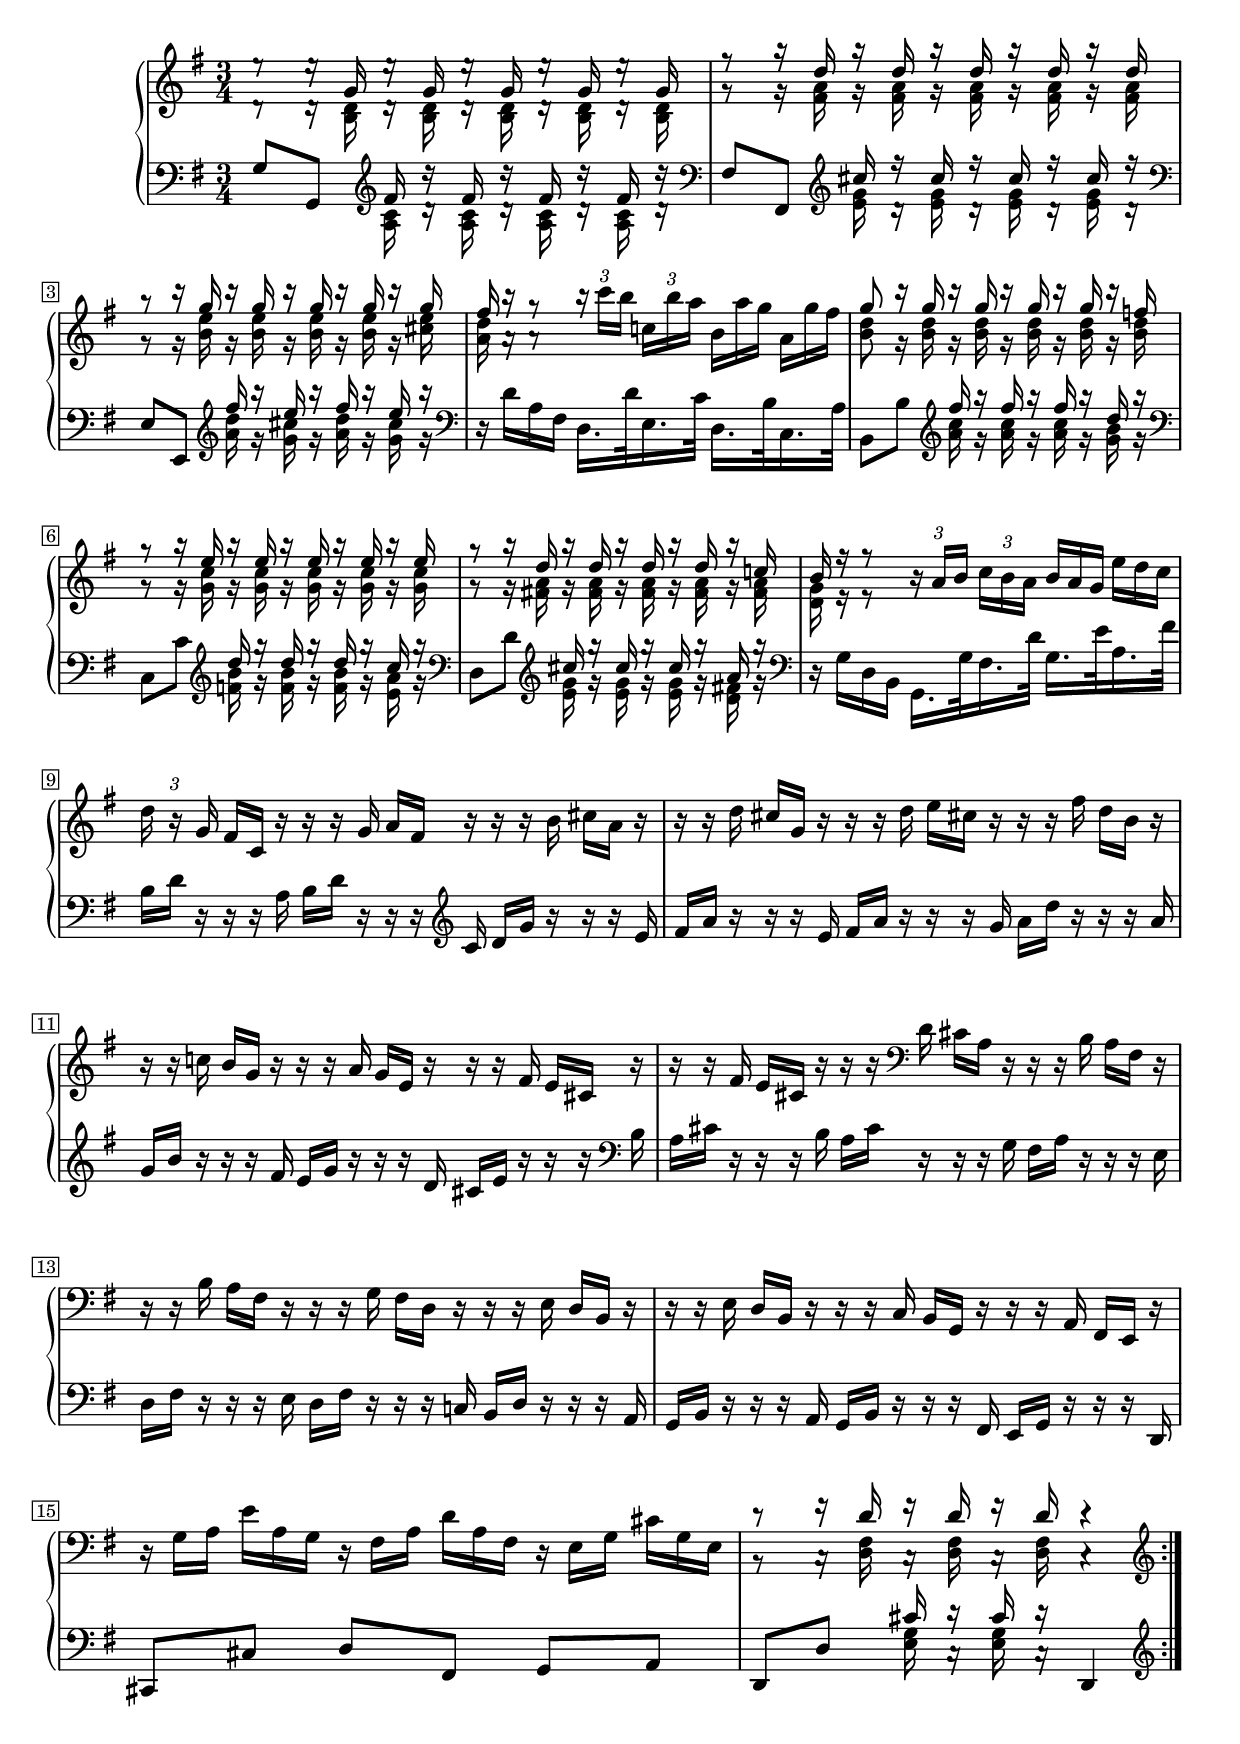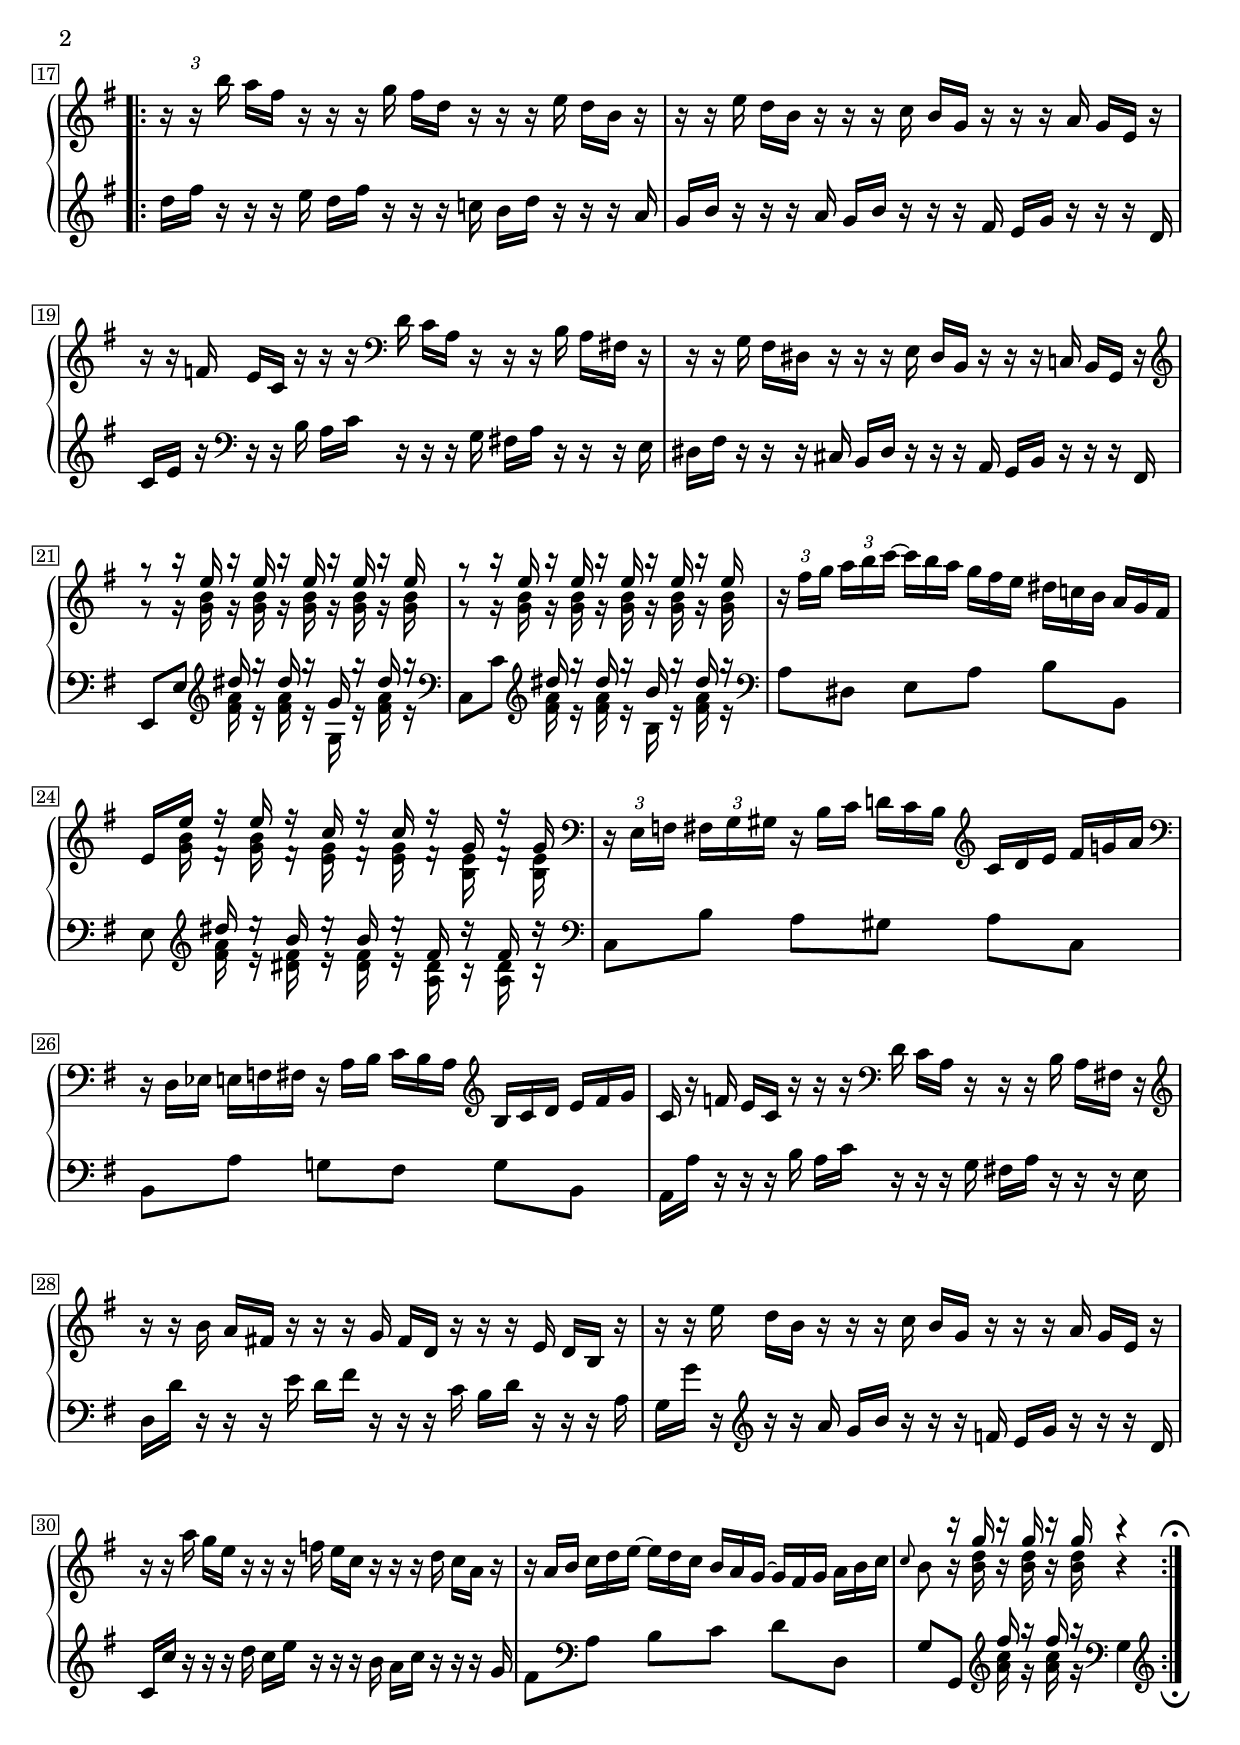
Global = {
  \key g \major
  \time 3/4
  \include "../global.ly"
}

Sopran = \context Voice = "one" \relative c'' {
  \voiceOne
  \override MultiMeasureRest.staff-position = #0
  \override Rest.staff-position = #0
  \omit TupletBracket
  \repeat volta 2 {
  %1
  | e8\rest \repeat unfold 5 { e16\rest g, }
  | f'8\rest \repeat unfold 5 { a16\rest d, }
  | a'8\rest \repeat unfold 5 { c16\rest g }
  | fis16 b16\rest g8\rest \stemNeutral \tuplet 3/2 { b16\rest c[ b] }
    \tuplet 3/2 { c,[ b' a] } \omit TupletNumber \tuplet 3/2 { b,[ a' g] } \tuplet 3/2 { a,[ g' fis] }
  %5
  | \stemUp g8 \repeat unfold 4 { c16\rest g } c\rest f,
  | g8\rest \repeat unfold 5 { a16\rest e }
  | g8\rest \repeat unfold 4 { a16\rest d, } a'\rest c,!
  | b16 f'\rest f8\rest \stemNeutral
    \undo\omit TupletNumber \tuplet 3/2 { b,16\rest a[ b ] } \tuplet 3/2 { c[ b a] }
    \omit TupletNumber \tuplet 3/2 { b[ a g ]} \tuplet 3/2 { e'[ d c] }
  | \undo\omit TupletNumber \tupletUp \tuplet 3/2 { d r g, } \omit TupletNumber \tuplet 3/2 { fis[ c ] r }
    \tuplet 3/2 { r r g' } \tuplet 3/2 { a[ fis ] r }
    \tuplet 3/2 { r r b } \tuplet 3/2 { cis[ a] r }
  %10
  | \tuplet 3/2 { r r d } \tuplet 3/2 { cis[ g] r }
    \tuplet 3/2 { r r d' } \tuplet 3/2 { e[ cis!] r }
    \tuplet 3/2 { r r fis } \tuplet 3/2 { d[ b] r }
  | \tuplet 3/2 { r r c! } \tuplet 3/2 { b[ g] r }
   \tuplet 3/2 { r r a } \tuplet 3/2 { g[ e] r }
   \tuplet 3/2 { r r fis } \tuplet 3/2 { e[ cis] r }
  | \tuplet 3/2 { r r fis } \tuplet 3/2 { e[ cis ] r }
    \tuplet 3/2 { r r \clef "bass" d } \tuplet 3/2 { cis[ a] r }
    \tuplet 3/2 { r r b } \tuplet 3/2 { a[ fis] r }
  | \tuplet 3/2 { r r b } \tuplet 3/2 { a[ fis] r }
    \tuplet 3/2 { r r g } \tuplet 3/2 { fis[ d] r }
    \tuplet 3/2 { r r e } \tuplet 3/2 { d[ b] r }
  | \tuplet 3/2 { r r e } \tuplet 3/2 { d[ b] r }
    \tuplet 3/2 { r r c } \tuplet 3/2 { b[ g] r }
    \tuplet 3/2 { r r a } \tuplet 3/2 { fis[ e] r }
  %15
  | \tuplet 3/2 { r g'[ a] } \tuplet 3/2 { e'[ a, g] }
    \tuplet 3/2 { r fis[ a] } \tuplet 3/2 { d[ a fis] }
    \tuplet 3/2 { r e[ g] } \tuplet 3/2 { cis[ g e] }
  | \stemUp d'8\rest f16\rest d f\rest d f\rest d d4\rest
    \clef "treble"
  }
  \break
  \repeat volta 2 {
  | \stemNeutral
    \undo\omit TupletNumber\tupletUp \tuplet 3/2 { r16 r b'' } \omit TupletNumber  \tuplet 3/2 { a[ fis] r }
    \tuplet 3/2 { r r g } \tuplet 3/2 { fis[ d] r }
    \tuplet 3/2 { r r e } \tuplet 3/2 { d[ b] r }
  | \tuplet 3/2 { r r e } \tuplet 3/2 { d[ b] r }
    \tuplet 3/2 { r r c } \tuplet 3/2 { b[ g] r }
    \tuplet 3/2 { r r a } \tuplet 3/2 { g[ e] r }
  | \tuplet 3/2 { r r f } \tuplet 3/2 { e[ c] r }
    \tuplet 3/2 { r r \clef "bass" d } \tuplet 3/2 { c[ a] r }
    \tuplet 3/2 { r r b } \tuplet 3/2 { a[ fis] r }
  %20
  | \tuplet 3/2 { r r g } \tuplet 3/2 { fis[ dis] r }
    \tuplet 3/2 { r r e } \tuplet 3/2 { dis[ b] r }
    \tuplet 3/2 { r r c! } \tuplet 3/2 { b[ g] r } \clef "treble"
  | \stemUp g'''8\rest \repeat unfold 5 { b16\rest e, }
  | \stemUp g8\rest \repeat unfold 5 { b16\rest e, }
  | \stemNeutral \undo\omit TupletNumber
    \tuplet 3/2 { r16 fis[ g] } \tuplet 3/2 { a[b c~] }
    \omit TupletNumber
    \tuplet 3/2 { c[ b a] } \tuplet 3/2 { g[ fis e] }
    \tuplet 3/2 { dis[ c! b] } \tuplet 3/2 { a[g fis] }
  | \stemUp e[ e'] f\rest e f\rest c f\rest c f\rest g, f'\rest g, \clef "bass"
  %25
  | \stemNeutral
    \undo\omit TupletNumber \tuplet 3/2 { r e,[ f] } \tuplet 3/2 { fis[ g gis] }
    \omit TupletNumber \tuplet 3/2 { r b[ c] } \tuplet 3/2 { d c b ] } \clef "treble"
    \tuplet 3/2 { c[ d e] } \tuplet 3/2 { fis[ g a] } \clef "bass"
  | \tuplet 3/2 { r d,,[ es] } \tuplet 3/2 { e[ f fis] }
    \tuplet 3/2 { r a[ b] } \tuplet 3/2 { c[ b a] } \clef "treble"
    \tuplet 3/2 { b[ c d] } \tuplet 3/2 { e[ fis g] }
  | \tuplet 3/2 { c, r f } \tuplet 3/2 { e[c] r }
    \tuplet 3/2 { r r \clef "bass" d } \tuplet 3/2 { c[ a] r }
    \tuplet 3/2 { r r b } \tuplet 3/2 { a[ fis!] r } \clef "treble"
  | \tuplet 3/2 { r r b' } \tuplet 3/2 { a[ fis] r }
    \tuplet 3/2 { r r g } \tuplet 3/2 { fis[ d] r }
    \tuplet 3/2 { r r e } \tuplet 3/2 { d[ b] r }
  | \tuplet 3/2 { r r e' } \tuplet 3/2 { d[ b] r }
    \tuplet 3/2 { r r c } \tuplet 3/2 { b[ g] r }
    \tuplet 3/2 { r r a } \tuplet 3/2 { g[ e] r }
  %30
  | \tuplet 3/2 { r r a' } \tuplet 3/2 { g[ e] r }
    \tuplet 3/2 { r r f } \tuplet 3/2 { e[ c] r }
    \tuplet 3/2 { r r d } \tuplet 3/2 { c[ a] r }
  | \tuplet 3/2 { r a [ b] } \tuplet 3/2 { c[ d e~] }
    \tuplet 3/2 { e[ d c] } \tuplet 3/2 { b[ a g~] }
    \tuplet 3/2 { g[ fis g] } \tuplet 3/2 { a[ b c] }
  | \once\stemUp \grace c8 b \stemUp c'16\rest g c\rest g c\rest g b4\rest
    \override Score.TextMark.self-alignment-X = #CENTER
    \textEndMark \markup { \musicglyph "scripts.ufermata" }
  }
  \fine
}

Alto = \context Voice = "two" \relative c' {
  \voiceTwo
  \override MultiMeasureRest.staff-position = #-4
  \override Rest.staff-position = #0
  \repeat volta 2 {
  %1
  | d8\rest \repeat unfold 5 { d16\rest <b d> }
  | g'8\rest \repeat unfold 5 { g16\rest <fis a> }
  | g8\rest \repeat unfold 4 { g16\rest <b e> } g\rest <cis e>
  | <a d> a\rest a8\rest s2
  %5
  | <b d>8 \repeat unfold 5 { g16\rest <b d> }
  | g8\rest \repeat unfold 5 { g16\rest <g c> }
  | g8\rest \repeat unfold 5 { g16\rest <fis a> }
  | <d g>16 e\rest e8\rest s2
  | s2.*7
  %16
  | b,8\rest \repeat unfold 3 { c16\rest <d fis> } c4\rest
  }
  \repeat volta 2 {
  | s2.*4
  %21
  | g''8\rest \repeat unfold 5 { g16\rest <g b> }
  | g8\rest \repeat unfold 5 { g16\rest <g b> }
  | s2.
  | s16 <g b> f\rest <g b> f\rest <e g> f\rest <e g> f\rest <b, e> f'\rest <b, e>
  %25
  | s2.*7
  | s8  \repeat unfold 3 { b'16\rest <b d> } b4\rest
  }
}

Tenor = \context Voice = "three" \relative c' {
  \voiceThree
  \override MultiMeasureRest.staff-position = #0
  \override Rest.staff-position = #0
  \repeat volta 2 {
  %1
  | g8[ g,] \clef "treble" \repeat unfold 4 { fis''16 d'\rest } \clef "bass"
  | fis,,8[ fis,] \clef "treble" \repeat unfold 4 { cis'''16 f\rest } \clef "bass"
  | e,,8[ e,] \clef "treble" \repeat unfold 2 { fis'''16 b\rest e, b'\rest } \clef "bass"
  | s2.
  %5
  | s4 \repeat unfold 3 { fis16 a\rest } d, a'\rest
  | s4 \repeat unfold 3 { d,16 g\rest } c, g'\rest
  | s4 \repeat unfold 3 { cis,16 g'\rest } a, g'\rest
  | s2.*8
  %16
  | s4 cis,,16 d\rest cis d\rest s4
  }
  \repeat volta 2 {
  | s2.*4
  %21
  | s4 dis'16 g\rest dis g\rest g, g'\rest dis g\rest
  | s4 dis16 g\rest dis g\rest b, g'\rest dis g\rest
  | s2.
  | s8 dis16 e\rest b e\rest b e\rest fis, d'\rest fis, d'\rest
  %25
  | s2.*7
  | s4 fis16 a\rest fis a\rest s4
  }
  \fine
}

Bass = \context Voice = "four" \relative c {
  \voiceFour
  \override MultiMeasureRest.staff-position = #0
  \override Rest.staff-position = #0
  \repeat volta 2 {
  %1
  | s4 \clef "treble" \repeat unfold 4 { <a' c>16 d\rest } \clef "bass"
  | s4 \clef "treble" \repeat unfold 4 { <e g>16 d\rest } \clef "bass"
  | s4 \clef "treble" \repeat unfold 2 { <a' d>16 g\rest <g cis> g\rest } \clef "bass"
  | r d[ a fis] d16.[ d'32 e,16. c'32] d,16.[ b'32 c,16. a'32]
  %5
  | b,8[b'] \clef "treble" \repeat unfold 3 { <a' c>16 g\rest } <g b> g\rest \clef "bass"
  | c,,8[c'] \clef "treble" \repeat unfold 3 { <f b>16 g\rest } <e a> g\rest \clef "bass"
  | d,8[d'] \clef "treble" \repeat unfold 3 { <e g>16 g\rest } <d fis> g\rest \clef "bass"
  | \stemNeutral d,16\rest g[ d b] g16.[ g'32 fis16. d'32] g,16.[ e'32 a,16. fis'32]
  | \omit TupletBracket \omit TupletNumber
    \tuplet 3/2 { b,16[ d] r } \tuplet 3/2 { r r a }
    \tuplet 3/2 { b[ d] r } \tuplet 3/2 { r r \clef "treble" c }
    \tuplet 3/2 { d[ g] r } \tuplet 3/2 { r r e }
  %10
  | \tuplet 3/2 { fis[ a] r } \tuplet 3/2 { r r e }
    \tuplet 3/2 { fis[ a] r } \tuplet 3/2 { r r \clef "treble" g }
    \tuplet 3/2 { a[ d] r } \tuplet 3/2 { r r a }
  | \tuplet 3/2 { g[ b] r } \tuplet 3/2 { r r fis }
    \tuplet 3/2 { e[ g] r } \tuplet 3/2 { r r \clef "treble" d }
    \tuplet 3/2 { cis[ e] r } \tuplet 3/2 { r r \clef "bass" b }
  | \tuplet 3/2 { a[ cis] r } \tuplet 3/2 { r r b }
    \tuplet 3/2 { a[ cis] r } \tuplet 3/2 { r r g }
    \tuplet 3/2 { fis[ a] r } \tuplet 3/2 { r r e }
  | \tuplet 3/2 { d[ fis] r } \tuplet 3/2 { r r e }
    \tuplet 3/2 { d[ fis] r } \tuplet 3/2 { r r c! }
    \tuplet 3/2 { b[ d] r } \tuplet 3/2 { r r a }
  | \tuplet 3/2 { g[ b] r } \tuplet 3/2 { r r a }
    \tuplet 3/2 { g[ b] r } \tuplet 3/2 { r r fis }
    \tuplet 3/2 { e[ g] r } \tuplet 3/2 { r r d }
  %15
  | cis8[ cis'] d[ fis,] g[ a]
  | d,[ d'] <e g>16 c\rest q c\rest d,4
  }
  \repeat volta 2 {
  | \clef "treble" \tuplet 3/2 { d'''16[ fis] r } \tuplet 3/2 { r r e }
    \tuplet 3/2 { d[ fis] r } \tuplet 3/2 { r r c! }
    \tuplet 3/2 { b[ d ] r } \tuplet 3/2 { r r a }
  | \tuplet 3/2 { g[ b] r } \tuplet 3/2 { r r a }
    \tuplet 3/2 { g[ b] r } \tuplet 3/2 { r r fis }
    \tuplet 3/2 { e[ g] r } \tuplet 3/2 { r r d }
  | \tuplet 3/2 { c[ e] r } \clef "bass" \tuplet 3/2 { r r b }
    \tuplet 3/2 { a[ c] r } \tuplet 3/2 { r r g }
    \tuplet 3/2 { fis[ a] r } \tuplet 3/2 { r r e }
  | \tuplet 3/2 { dis[ fis] r } \tuplet 3/2 { r r cis }
    \tuplet 3/2 { b[ dis] r } \tuplet 3/2 { r r a }
    \tuplet 3/2 { g[ b] r } \tuplet 3/2 { r r fis }
  %21
  | e8[e'] \clef "treble"
    \stemDown \repeat unfold 2 { <fis' a>16 e\rest } g, e'\rest <fis a> e\rest \clef "bass"
  | c,8[c'] \clef "treble"
    \stemDown \repeat unfold 2 { <fis a>16 e\rest } b e\rest <fis a> e\rest \clef "bass"
  | a,8[ dis,] e[ a] b[ b,]
  | \autoBeamOff
    e8 \clef "treble"
    <fis' a>16 e\rest <dis fis> e\rest <dis fis> e\rest <a, dis> c\rest <a dis> c\rest \clef "bass"
  %25
  | c,8[ b'] a[ gis] a[ c,]
  | b[ a'] g[ fis] g[ b,]
  | \stemNeutral \tuplet 3/2 { a16[ a'] r } \tuplet 3/2 { r r b }
    \tuplet 3/2 { a[ c] r } \tuplet 3/2 { r r g }
    \tuplet 3/2 { fis[ a] r } \tuplet 3/2 { r r e }
  | \tuplet 3/2 { d[ d'] r } \tuplet 3/2 { r r e }
    \tuplet 3/2 { d[ fis] r } \tuplet 3/2 { r r c }
    \tuplet 3/2 { b[ d] r } \tuplet 3/2 { r r a }
  | \tuplet 3/2 { g[ g'] r } \clef "treble" \tuplet 3/2 { r r a }
    \tuplet 3/2 { g[ b] r } \tuplet 3/2 { r r f }
    \tuplet 3/2 { e[ g] r } \tuplet 3/2 { r r d }
  %30
  | \tuplet 3/2 { c[ c'] r } \tuplet 3/2 { r r d }
    \tuplet 3/2 { c[ e] r } \tuplet 3/2 { r r b }
    \tuplet 3/2 { a[ c] r } \tuplet 3/2 { r r g }
  | fis8[ \clef "bass" a,] b[ c] d[ d,]
  | g[ g,] \clef "treble" \stemDown <a'' c>16 g\rest q g\rest \clef "bass" g,4 \clef "treble"
    \tweak direction #DOWN
    \textEndMark \markup { \musicglyph "scripts.dfermata" }
  }
  \fine
}

\score {
  \new PianoStaff
  <<
    \accidentalStyle Score.piano
    \context Staff = "upper" <<
      \set Staff.midiInstrument = #"acoustic grand"
      \Global
      \clef treble
      \Sopran
      \Alto
    >>
    \context Staff = "lower" <<
      \set Staff.midiInstrument = #"acoustic grand"
      \Global
      \clef bass
      \Tenor
      \Bass
    >>
  >>
  \header {
    composer = ##f % "Johann Sebastian Bach"
    opus = ##f % "BWV 988"
    title = \markup { \smallCaps "Variatio 29 a 1 ovvero 2 Clav." }
    subtitle = ##f
    subsubtitle = ##f
  }
  \layout { }
  \midi { \tempo 4=100 }
}
